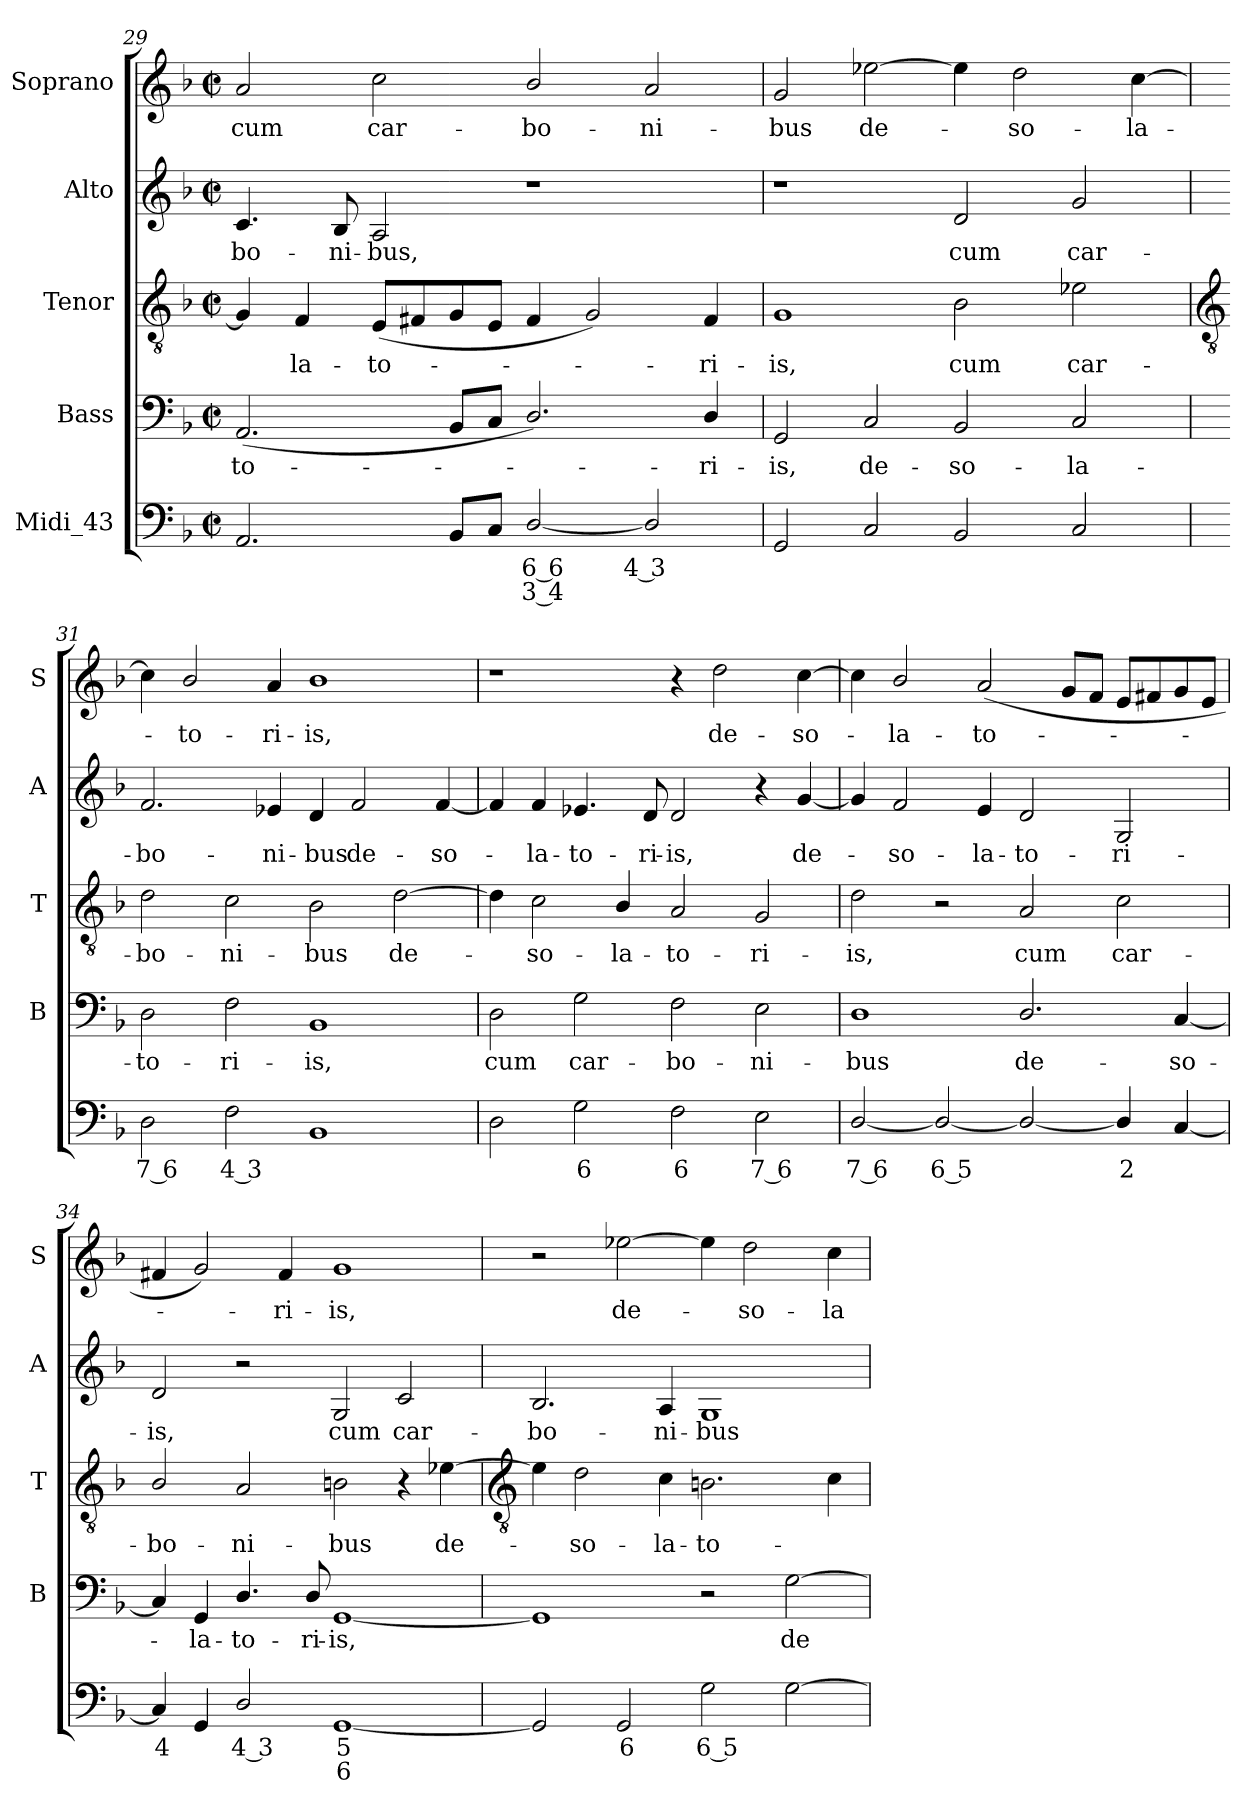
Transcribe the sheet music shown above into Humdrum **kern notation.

**kern	**text	**text	**kern	**text	**kern	**text	**kern	**text	**kern	**text
*part5	*part5	*part5	*part4	*part4	*part3	*part3	*part2	*part2	*part1	*part1
*staff5	*staff5	*staff5	*staff4	*staff4	*staff3	*staff3	*staff2	*staff2	*staff1	*staff1
*I"Midi_43	*	*	*I"Bass	*	*I"Tenor	*	*I"Alto	*	*I"Soprano	*
*	*	*	*I'B	*	*I'T	*	*I'A	*	*I'S	*
*clefF4	*	*	*clefF4	*	*clefGv2	*	*clefG2	*	*clefG2	*
*k[b-]	*	*	*k[b-]	*	*k[b-]	*	*k[b-]	*	*k[b-]	*
*F:	*	*	*F:	*	*F:	*	*F:	*	*F:	*
*M4/2	*	*	*M4/2	*	*M4/2	*	*M4/2	*	*M4/2	*
*met(c|)	*	*	*met(c|)	*	*met(c|)	*	*met(c|)	*	*met(c|)	*
=29	=29	=29	=29	=29	=29	=29	=29	=29	=29	=29
!	!	!	!	!LO:LY:b	!	!	!	!LO:LY:b	!	!LO:LY:b
2.AA	.	.	(<2.AA	-to-	4G]	.	4.c	-bo-	2a	cum
!	!	!	!	!	!	!LO:LY:b	!	!	!	!
.	.	.	.	.	4F	la-	.	.	.	.
!	!	!	!	!	!	!	!	!LO:LY:b	!	!
.	.	.	.	.	.	.	8B-	-ni-	.	.
!	!	!	!	!	!	!LO:LY:b	!	!LO:LY:b	!	!LO:LY:b
.	.	.	.	.	(<8EL	-to-	2A	-bus,	2cc	car-
.	.	.	.	.	8F#X	.	.	.	.	.
8BB-L	.	.	8BB-L	.	8G	.	.	.	.	.
8CJ	.	.	8CJ	.	8EJ	.	.	.	.	.
!	!LO:LY:b	!LO:LY:b	!	!	!	!	!	!	!	!LO:LY:b
[2D/	6 6	3 4	2.D/)	.	4F#	.	1r	.	2b-/	-bo-
.	.	.	.	.	2G)	.	.	.	.	.
!	!LO:LY:b	!	!	!	!	!	!	!	!	!LO:LY:b
2D/]	4 3	.	.	.	.	.	.	.	2a	-ni-
!	!	!	!	!LO:LY:b	!	!LO:LY:b	!	!	!	!
.	.	.	4D/	ri-	4F#	ri-	.	.	.	.
=30	=30	=30	=30	=30	=30	=30	=30	=30	=30	=30
!	!	!	!	!LO:LY:b	!	!LO:LY:b	!	!	!	!LO:LY:b
2GG	.	.	2GG	-is,	1G	-is,	1r	.	2g	-bus
!	!	!	!	!LO:LY:b	!	!	!	!	!	!LO:LY:b
2C	.	.	2C	de-	.	.	.	.	[2ee-X	de-
!	!	!	!	!LO:LY:b	!	!LO:LY:b	!	!LO:LY:b	!	!
2BB-	.	.	2BB-	-so-	2B-	cum	2d	cum	4ee-]	.
!	!	!	!	!	!	!	!	!	!	!LO:LY:b
.	.	.	.	.	.	.	.	.	2dd	so-
!	!	!	!	!LO:LY:b	!	!LO:LY:b	!	!LO:LY:b	!	!
2C	.	.	2C	-la-	2e-X	car-	2g	car-	.	.
!	!	!	!	!	!	!	!	!	!	!LO:LY:b
.	.	.	.	.	.	.	.	.	[4cc	-la-
!!LO:LB:g=z
=31	=31	=31	=31	=31	=31	=31	=31	=31	=31	=31
*	*	*	*	*	*clefGv2	*	*	*	*	*
!	!LO:LY:b	!	!	!LO:LY:b	!	!LO:LY:b	!	!LO:LY:b	!	!
2D	7 6	.	2D	-to-	2d	-bo-	2.f	-bo-	4cc]	.
!	!	!	!	!	!	!	!	!	!	!LO:LY:b
.	.	.	.	.	.	.	.	.	2b-/	to-
!	!LO:LY:b	!	!	!LO:LY:b	!	!LO:LY:b	!	!	!	!
2F	4 3	.	2F	-ri-	2c	-ni-	.	.	.	.
!	!	!	!	!	!	!	!	!LO:LY:b	!	!LO:LY:b
.	.	.	.	.	.	.	4e-	-ni-	4a	-ri-
!	!	!	!	!LO:LY:b	!	!LO:LY:b	!	!LO:LY:b	!	!LO:LY:b
1BB-	.	.	1BB-	-is,	2B-	-bus	4d	-bus	1b-	-is,
!	!	!	!	!	!	!	!	!LO:LY:b	!	!
.	.	.	.	.	.	.	2f	de-	.	.
!	!	!	!	!	!	!LO:LY:b	!	!	!	!
.	.	.	.	.	[2d	de-	.	.	.	.
!	!	!	!	!	!	!	!	!LO:LY:b	!	!
.	.	.	.	.	.	.	[4f	-so-	.	.
=32	=32	=32	=32	=32	=32	=32	=32	=32	=32	=32
!	!	!	!	!LO:LY:b	!	!	!	!	!	!
2D	.	.	2D	cum	4d]	.	4f]	.	1r	.
!	!	!	!	!	!	!LO:LY:b	!	!LO:LY:b	!	!
.	.	.	.	.	2c	so-	4f	la-	.	.
!	!LO:LY:b	!	!	!LO:LY:b	!	!	!	!LO:LY:b	!	!
2G	6	.	2G	car-	.	.	4.e-X	-to-	.	.
!	!	!	!	!	!	!LO:LY:b	!	!	!	!
.	.	.	.	.	4B-/	-la-	.	.	.	.
!	!	!	!	!	!	!	!	!LO:LY:b	!	!
.	.	.	.	.	.	.	8d	-ri-	.	.
!	!LO:LY:b	!	!	!LO:LY:b	!	!LO:LY:b	!	!LO:LY:b	!	!
2F	6	.	2F	-bo-	2A	-to-	2d	-is,	4r	.
!	!	!	!	!	!	!	!	!	!	!LO:LY:b
.	.	.	.	.	.	.	.	.	2dd	de-
!	!LO:LY:b	!	!	!LO:LY:b	!	!LO:LY:b	!	!	!	!
2E	7 6	.	2E	-ni-	2G	-ri-	4r	.	.	.
!	!	!	!	!	!	!	!	!LO:LY:b	!	!LO:LY:b
.	.	.	.	.	.	.	[4g	de-	[4cc	-so-
=33	=33	=33	=33	=33	=33	=33	=33	=33	=33	=33
!	!LO:LY:b	!	!	!LO:LY:b	!	!LO:LY:b	!	!	!	!
[2D/	7 6	.	1D	-bus	2d	-is,	4g]	.	4cc]	.
!	!	!	!	!	!	!	!	!LO:LY:b	!	!LO:LY:b
.	.	.	.	.	.	.	2f	so-	2b-/	la-
!	!LO:LY:b	!	!	!	!	!	!	!	!	!
2D/_	6 5	.	.	.	2r	.	.	.	.	.
!	!	!	!	!	!	!	!	!LO:LY:b	!	!LO:LY:b
.	.	.	.	.	.	.	4e	-la-	(<2a	-to-
!	!	!	!	!LO:LY:b	!	!LO:LY:b	!	!LO:LY:b	!	!
2D/_	.	.	2.D/	de-	2A	cum	2d	-to-	.	.
.	.	.	.	.	.	.	.	.	8gL	.
.	.	.	.	.	.	.	.	.	8fJ	.
!	!LO:LY:b	!	!	!	!	!LO:LY:b	!	!LO:LY:b	!	!
4D/]	2	.	.	.	2c	car-	2G	-ri-	8eL	.
.	.	.	.	.	.	.	.	.	8f#X	.
!	!	!	!	!LO:LY:b	!	!	!	!	!	!
[4C	.	.	[4C	-so-	.	.	.	.	8g	.
.	.	.	.	.	.	.	.	.	8eJ	.
=34	=34	=34	=34	=34	=34	=34	=34	=34	=34	=34
!	!LO:LY:b	!	!	!	!	!LO:LY:b	!	!LO:LY:b	!	!
4C]	4	.	4C]	.	2B-/	-bo-	2d	-is,	4f#X	.
!	!	!	!	!LO:LY:b	!	!	!	!	!	!
4GG	.	.	4GG	la-	.	.	.	.	2g)	.
!	!LO:LY:b	!	!	!LO:LY:b	!	!LO:LY:b	!	!	!	!
2D/	4 3	.	4.D/	-to-	2A	-ni-	2r	.	.	.
!	!	!	!	!	!	!	!	!	!	!LO:LY:b
.	.	.	.	.	.	.	.	.	4f#	ri-
!	!	!	!	!LO:LY:b	!	!	!	!	!	!
.	.	.	8D/	-ri-	.	.	.	.	.	.
!	!LO:LY:b	!LO:LY:b	!	!LO:LY:b	!	!LO:LY:b	!	!LO:LY:b	!	!LO:LY:b
[1GG	5	6	[1GG	-is,	2Bn	-bus	2G	cum	1g	-is,
!	!	!	!	!	!	!	!	!LO:LY:b	!	!
.	.	.	.	.	4r	.	2c	car-	.	.
!	!	!	!	!	!	!LO:LY:b	!	!	!	!
.	.	.	.	.	[4e-X	de-	.	.	.	.
!!LO:LB:g=z
=35	=35	=35	=35	=35	=35	=35	=35	=35	=35	=35
*	*	*	*	*	*clefGv2	*	*	*	*	*
!	!	!	!	!	!	!	!	!LO:LY:b	!	!
2GG]	.	.	1GG]	.	4e-]	.	2.B-	-bo-	2r	.
!	!	!	!	!	!	!LO:LY:b	!	!	!	!
.	.	.	.	.	2d	so-	.	.	.	.
!	!LO:LY:b	!	!	!	!	!	!	!	!	!LO:LY:b
2GG	6	.	.	.	.	.	.	.	[2ee-X	de-
!	!	!	!	!	!	!LO:LY:b	!	!LO:LY:b	!	!
.	.	.	.	.	4c	-la-	4A	-ni-	.	.
!	!LO:LY:b	!	!	!	!	!LO:LY:b	!	!LO:LY:b	!	!
2G	6 5	.	2r	.	2.Bn	-to-	1G	-bus	4ee-]	.
!	!	!	!	!	!	!	!	!	!	!LO:LY:b
.	.	.	.	.	.	.	.	.	2dd	so-
!	!	!	!	!LO:LY:b	!	!	!	!	!	!
[2G	.	.	[2G	de-	.	.	.	.	.	.
!	!	!	!	!	!	!	!	!	!	!LO:LY:b
.	.	.	.	.	4c	.	.	.	4cc	-la-
=	=	=	=	=	=	=	=	=	=	=
*-	*-	*-	*-	*-	*-	*-	*-	*-	*-	*-
